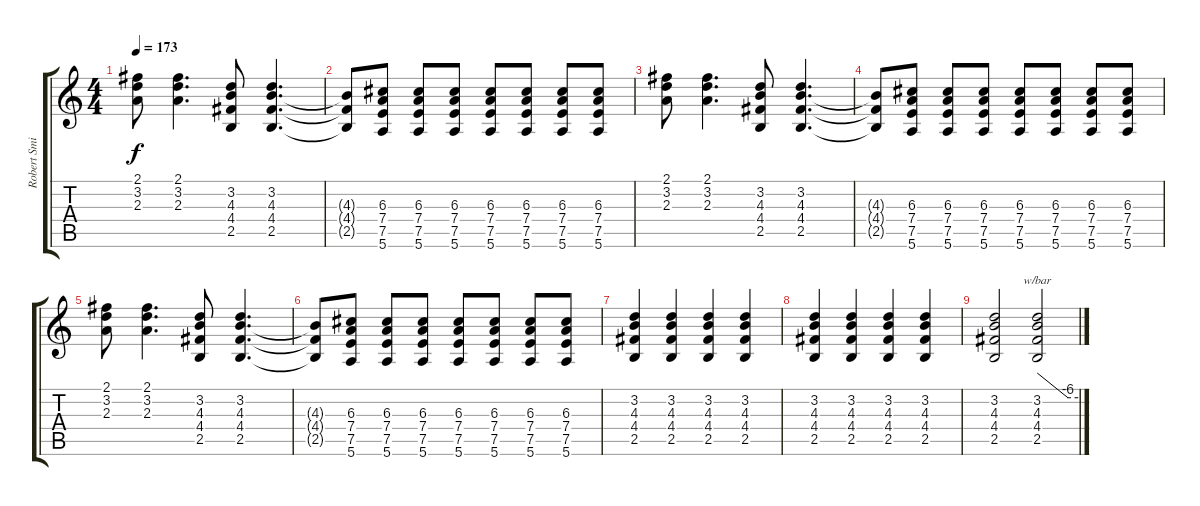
\track ("Robert Smith" "Robert Smi") {instrument electricguitarmuted}
\staff {score tabs}
\tuning (E4 B3 G3 D3 A2 E2) {hide}
\ts (4 4)
\tempo 173
\clef g2
\ks c
(2.1 3.2 2.3).8{dy f} (2.1 3.2 2.3).4{d} (3.2 4.3 4.4 2.5).8 (3.2 4.3 4.4 2.5).4{d} |
(4.3{t} 4.4{t} 2.5{t}).8 (6.3 7.4 7.5 5.6).8 (6.3 7.4 7.5 5.6).8 (6.3 7.4 7.5 5.6).8 (6.3 7.4 7.5 5.6).8 (6.3 7.4 7.5 5.6).8 (6.3 7.4 7.5 5.6).8 (6.3 7.4 7.5 5.6).8 |
(2.1 3.2 2.3).8 (2.1 3.2 2.3).4{d} (3.2 4.3 4.4 2.5).8 (3.2 4.3 4.4 2.5).4{d} |
(4.3{t} 4.4{t} 2.5{t}).8 (6.3 7.4 7.5 5.6).8 (6.3 7.4 7.5 5.6).8 (6.3 7.4 7.5 5.6).8 (6.3 7.4 7.5 5.6).8 (6.3 7.4 7.5 5.6).8 (6.3 7.4 7.5 5.6).8 (6.3 7.4 7.5 5.6).8 |
(2.1 3.2 2.3).8 (2.1 3.2 2.3).4{d} (3.2 4.3 4.4 2.5).8 (3.2 4.3 4.4 2.5).4{d} |
(4.3{t} 4.4{t} 2.5{t}).8 (6.3 7.4 7.5 5.6).8 (6.3 7.4 7.5 5.6).8 (6.3 7.4 7.5 5.6).8 (6.3 7.4 7.5 5.6).8 (6.3 7.4 7.5 5.6).8 (6.3 7.4 7.5 5.6).8 (6.3 7.4 7.5 5.6).8 |
(3.2 4.3 4.4 2.5).4 (3.2 4.3 4.4 2.5).4 (3.2 4.3 4.4 2.5).4 (3.2 4.3 4.4 2.5).4 |
(3.2 4.3 4.4 2.5).4 (3.2 4.3 4.4 2.5).4 (3.2 4.3 4.4 2.5).4 (3.2 4.3 4.4 2.5).4 |
(3.2 4.3 4.4 2.5).2 (3.2 4.3 4.4 2.5).2{tbe (custom default 0 0 45 -24 60 -24)}
